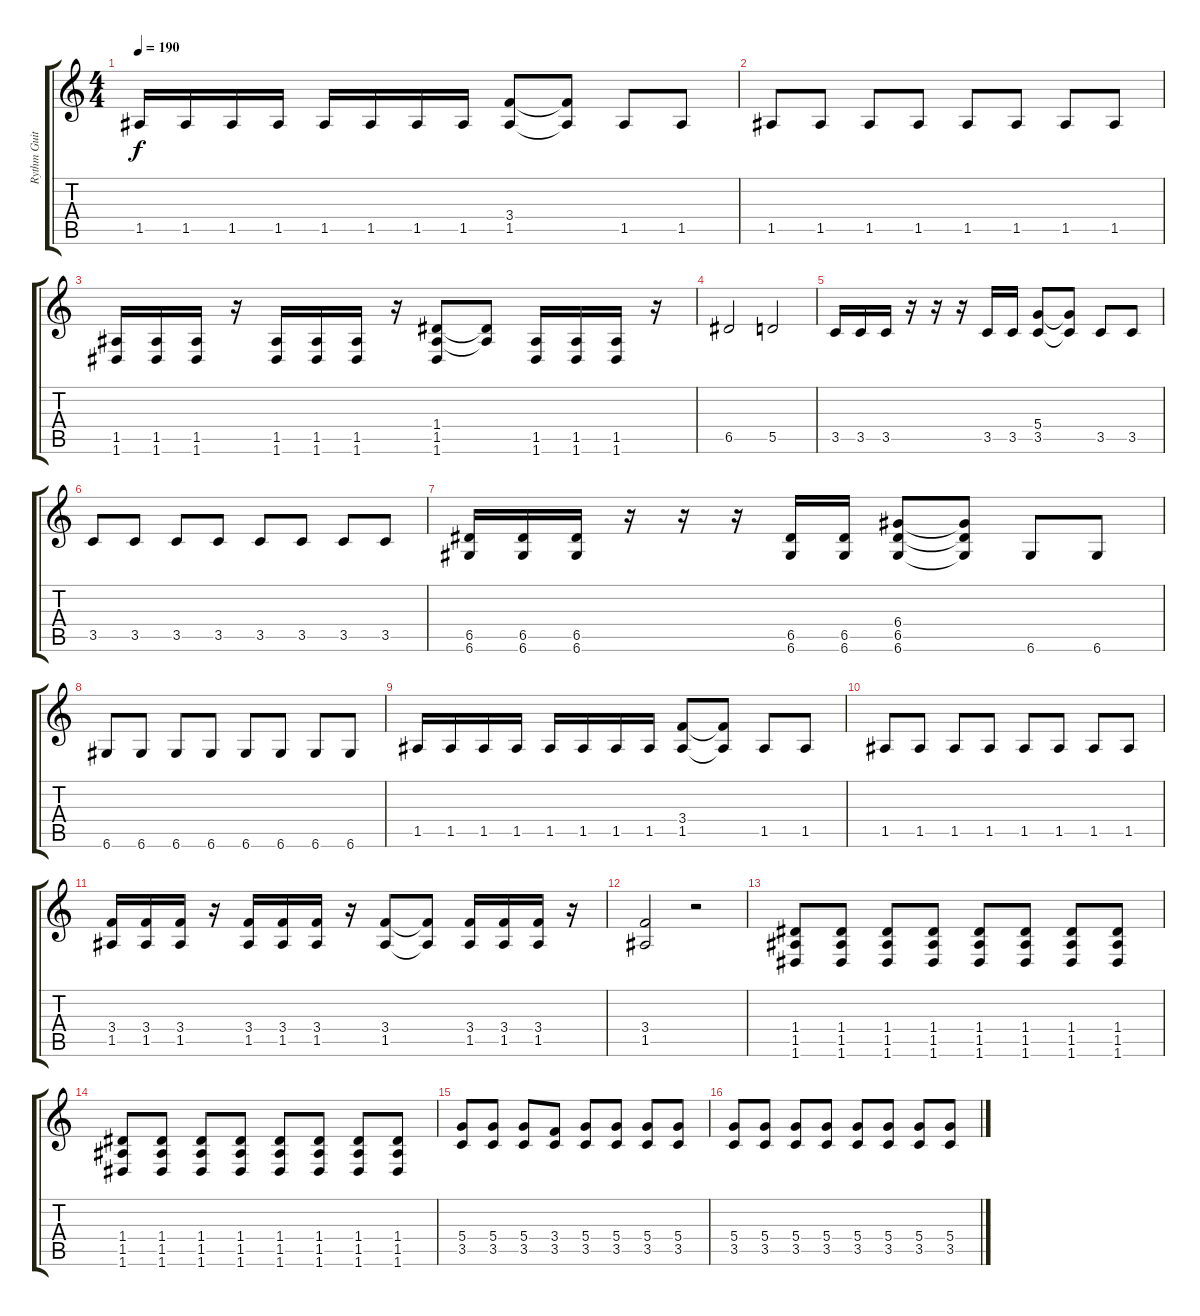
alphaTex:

\track ("Rythm Guitar" "Rythm Guit") {instrument distortionguitar}
\staff {score tabs}
\tuning (E4 B3 G3 D3 A2 D2) {hide}
\ts (4 4)
\tempo 190
\clef g2
\ks c
1.5.16{dy f} 1.5.16 1.5.16 1.5.16 1.5.16 1.5.16 1.5.16 1.5.16 (3.4 1.5).8 (3.4{t} 1.5{t}).8 1.5.8 1.5.8 |
1.5.8 1.5.8 1.5.8 1.5.8 1.5.8 1.5.8 1.5.8 1.5.8 |
(1.5 1.6).16 (1.5 1.6).16 (1.5 1.6).16 r.16 (1.5 1.6).16 (1.5 1.6).16 (1.5 1.6).16 r.16 (1.4 1.5 1.6).8 (1.4{t} 1.5{t}).8 (1.5 1.6).16 (1.5 1.6).16 (1.5 1.6).16 r.16 |
6.5.2 5.5.2 |
3.5.16 3.5.16 3.5.16 r.16 r.16 r.16 3.5.16 3.5.16 (5.4 3.5).8 (5.4{t} 3.5{t}).8 3.5.8 3.5.8 |
3.5.8 3.5.8 3.5.8 3.5.8 3.5.8 3.5.8 3.5.8 3.5.8 |
(6.5 6.6).16 (6.5 6.6).16 (6.5 6.6).16 r.16 r.16 r.16 (6.5 6.6).16 (6.5 6.6).16 (6.4 6.5 6.6).8 (6.4{t} 6.5{t} 6.6{t}).8 6.6.8 6.6.8 |
6.6.8 6.6.8 6.6.8 6.6.8 6.6.8 6.6.8 6.6.8 6.6.8 |
1.5.16 1.5.16 1.5.16 1.5.16 1.5.16 1.5.16 1.5.16 1.5.16 (3.4 1.5).8 (3.4{t} 1.5{t}).8 1.5.8 1.5.8 |
1.5.8 1.5.8 1.5.8 1.5.8 1.5.8 1.5.8 1.5.8 1.5.8 |
(3.4 1.5).16 (3.4 1.5).16 (3.4 1.5).16 r.16 (3.4 1.5).16 (3.4 1.5).16 (3.4 1.5).16 r.16 (3.4 1.5).8 (3.4{t} 1.5{t}).8 (3.4 1.5).16 (3.4 1.5).16 (3.4 1.5).16 r.16 |
(3.4 1.5).2 r.2 |
(1.4 1.5 1.6).8 (1.4 1.5 1.6).8 (1.4 1.5 1.6).8 (1.4 1.5 1.6).8 (1.4 1.5 1.6).8 (1.4 1.5 1.6).8 (1.4 1.5 1.6).8 (1.4 1.5 1.6).8 |
(1.4 1.5 1.6).8 (1.4 1.5 1.6).8 (1.4 1.5 1.6).8 (1.4 1.5 1.6).8 (1.4 1.5 1.6).8 (1.4 1.5 1.6).8 (1.4 1.5 1.6).8 (1.4 1.5 1.6).8 |
(5.4 3.5).8 (5.4 3.5).8 (5.4 3.5).8 (3.4 3.5).8 (5.4 3.5).8 (5.4 3.5).8 (5.4 3.5).8 (5.4 3.5).8 |
(5.4 3.5).8 (5.4 3.5).8 (5.4 3.5).8 (5.4 3.5).8 (5.4 3.5).8 (5.4 3.5).8 (5.4 3.5).8 (5.4 3.5).8
